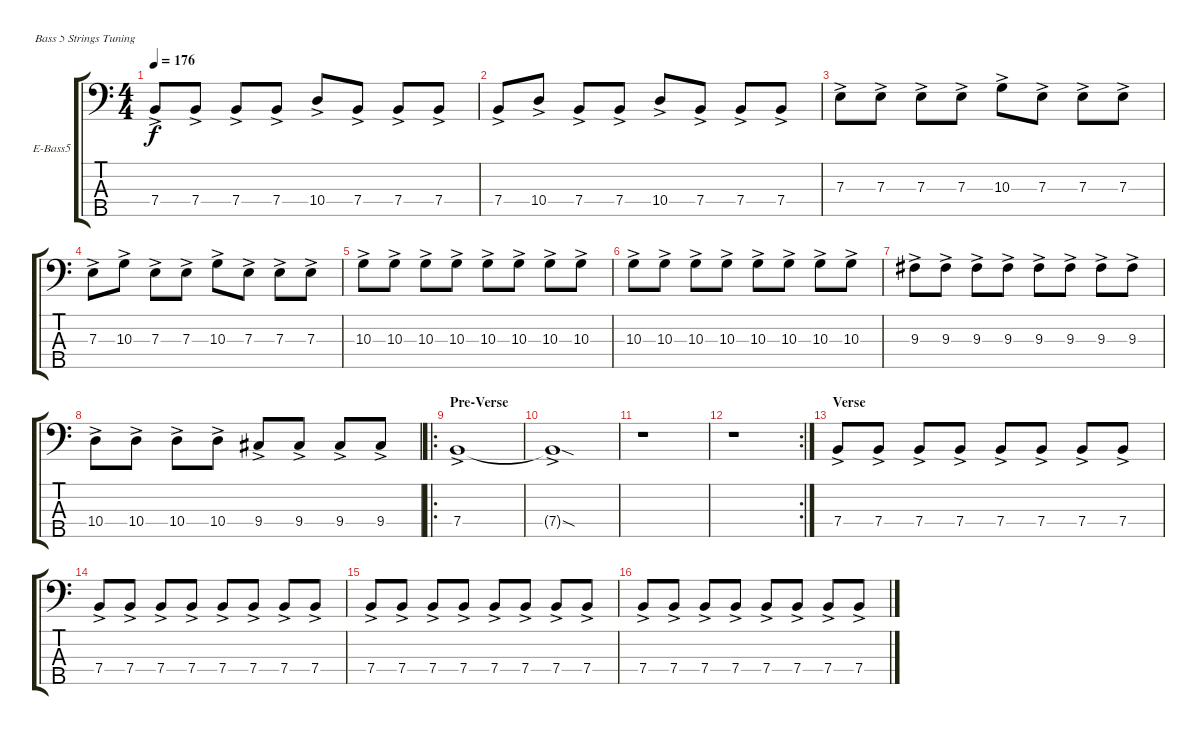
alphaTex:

\defaultSystemsLayout 4
\bracketExtendMode groupsimilarinstruments
\firstSystemTrackNameOrientation horizontal
\otherSystemsTrackNameOrientation horizontal
\track ("Вит" "E-Bass5") {instrument electricbassfinger}
\staff {score tabs}
\tuning (G2 D2 A1 E1 B0)
\ts (4 4)
\tempo 176
\clef f4
\scale
0.333333
\ks c
7.4{ac}.8{dy f} 7.4{ac}.8 7.4{ac}.8 7.4{ac}.8 10.4{ac}.8 7.4{ac}.8 7.4{ac}.8 7.4{ac}.8 |
\scale
0.333333 7.4{ac}.8 10.4{ac}.8 7.4{ac}.8 7.4{ac}.8 10.4{ac}.8 7.4{ac}.8 7.4{ac}.8 7.4{ac}.8 |
\scale
0.333333 7.3{ac}.8 7.3{ac}.8 7.3{ac}.8 7.3{ac}.8 10.3{ac}.8 7.3{ac}.8 7.3{ac}.8 7.3{ac}.8 |
\scale
0.333333 7.3{ac}.8 10.3{ac}.8 7.3{ac}.8 7.3{ac}.8 10.3{ac}.8 7.3{ac}.8 7.3{ac}.8 7.3{ac}.8 |
\scale
0.333333 10.3{ac}.8 10.3{ac}.8 10.3{ac}.8 10.3{ac}.8 10.3{ac}.8 10.3{ac}.8 10.3{ac}.8 10.3{ac}.8 |
\scale
0.333333 10.3{ac}.8 10.3{ac}.8 10.3{ac}.8 10.3{ac}.8 10.3{ac}.8 10.3{ac}.8 10.3{ac}.8 10.3{ac}.8 |
\scale
0.333333 9.3{ac}.8 9.3{ac}.8 9.3{ac}.8 9.3{ac}.8 9.3{ac}.8 9.3{ac}.8 9.3{ac}.8 9.3{ac}.8 |
\scale
0.333333 10.4{ac}.8 10.4{ac}.8 10.4{ac}.8 10.4{ac}.8 9.4{ac}.8 9.4{ac}.8 9.4{ac}.8 9.4{ac}.8 |
\ro
\section ("" "Pre-Verse")
\scale
0.362745 7.4{ac}.1 |
\scale
0.333333 7.4{sod ac t}.1 |
r.1 |
\rc 2
r.1 |
\section ("" "Verse")
\scale
0.303922 7.4{ac}.8 7.4{ac}.8 7.4{ac}.8 7.4{ac}.8 7.4{ac}.8 7.4{ac}.8 7.4{ac}.8 7.4{ac}.8 |
\scale
0.333333 7.4{ac}.8 7.4{ac}.8 7.4{ac}.8 7.4{ac}.8 7.4{ac}.8 7.4{ac}.8 7.4{ac}.8 7.4{ac}.8 |
\scale
0.333333 7.4{ac}.8 7.4{ac}.8 7.4{ac}.8 7.4{ac}.8 7.4{ac}.8 7.4{ac}.8 7.4{ac}.8 7.4{ac}.8 |
\scale
0.333333 7.4{ac}.8 7.4{ac}.8 7.4{ac}.8 7.4{ac}.8 7.4{ac}.8 7.4{ac}.8 7.4{ac}.8 7.4{ac}.8
